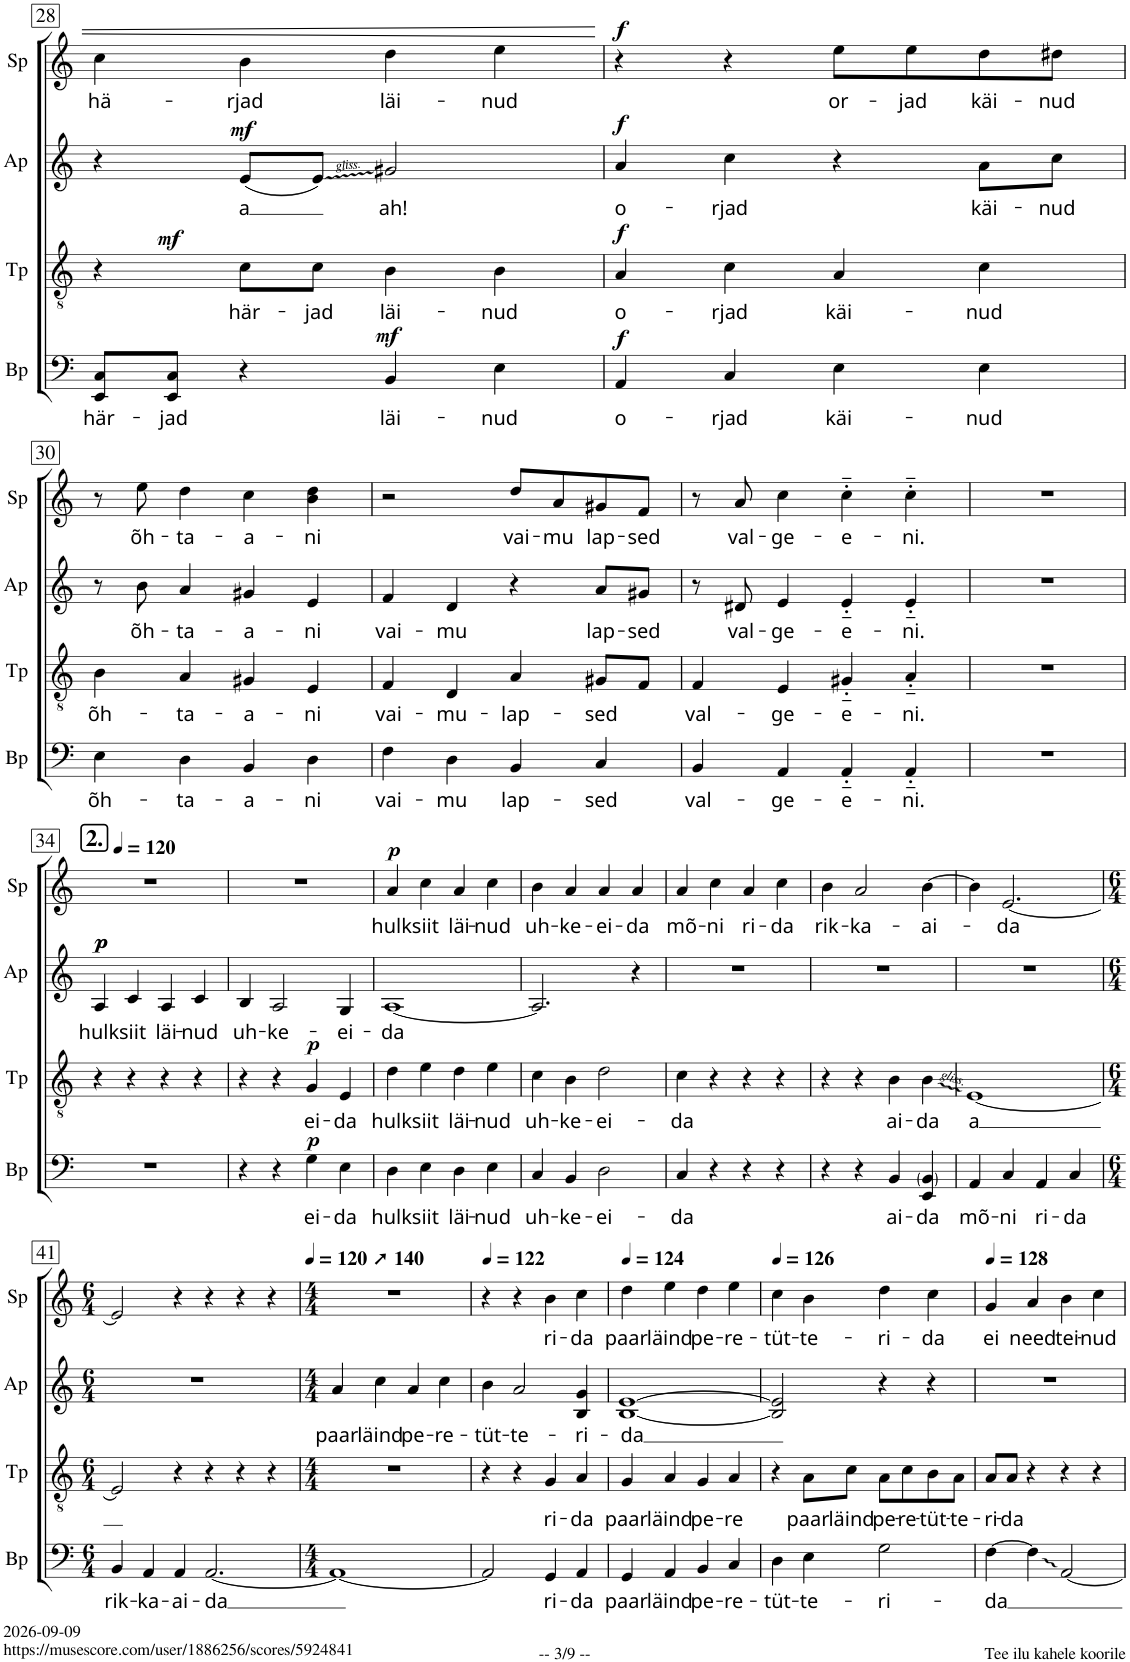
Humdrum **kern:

**kern	**text	**dynam	**kern	**text	**dynam	**kern	**text	**dynam	**kern	**text	**dynam	**kern	**kern	**dynam	**kern	**text	**dynam	**kern	**text	**dynam	**kern	**text	**dynam	**kern	**text	**dynam
*part9	*part9	*part9	*part8	*part8	*part8	*part7	*part7	*part7	*part6	*part6	*part6	*part5	*part5	*part5	*part4	*part4	*part4	*part3	*part3	*part3	*part2	*part2	*part2	*part1	*part1	*part1
*staff10	*staff10	*staff10	*staff9	*staff9	*staff9	*staff8	*staff8	*staff8	*staff7	*staff7	*staff7	*staff6	*staff5	*staff5/6	*staff4	*staff4	*staff4	*staff3	*staff3	*staff3	*staff2	*staff2	*staff2	*staff1	*staff1	*staff1
*I"Men	*	*	*I"Alto II	*	*	*I"Alto I	*	*	*I"Soprano	*	*	*I"Piano	*	*	*I"cp Basso	*	*	*I"cp Tenore	*	*	*I"cp Alto	*	*	*I"cp Soprano	*	*
*I'M.	*	*	*I'A2	*	*	*I'A1	*	*	*I'S.	*	*	*I'Pno.	*	*	*	*	*	*	*	*	*	*	*	*I'Sp	*	*
!!LO:PB:g=z
*clefF4	*	*	*clefG2	*	*	*clefG2	*	*	*clefG2	*	*	*clefF4	*clefG2	*	*clefF4	*	*	*clefGv2	*	*	*clefG2	*	*	*clefG2	*	*
*	*	*	*Trd1c2	*	*	*Trd1c2	*	*	*	*	*	*	*	*	*	*	*	*	*	*	*Trd1c2	*	*	*	*	*
*k[]	*	*	*k[]	*	*	*k[]	*	*	*k[]	*	*	*k[]	*k[]	*	*k[]	*	*	*k[]	*	*	*k[]	*	*	*k[]	*	*
*M4/4	*	*	*M4/4	*	*	*M4/4	*	*	*M4/4	*	*	*M4/4	*M4/4	*	*M4/4	*	*	*M4/4	*	*	*M4/4	*	*	*M4/4	*	*
*	*	*	*	*	*	*	*	*	*	*	*	*Xbrackettup	*	*	*	*	*	*	*	*	*	*	*	*	*	*
=28	=28	=28	=28	=28	=28	=28	=28	=28	=28	=28	=28	=28	=28	=28	=28	=28	=28	=28	=28	=28	=28	=28	=28	=28	=28	=28
!	!	!	!	!	!	!	!	!	!	!	!	!	!	!LO:DY:b=2	!	!LO:LY:b	!	!	!	!	!	!	!	!	!LO:LY:b	!
*	*	*	*	*	*	*	*	*	*	*	*	*	*	*	*	*	*	*^	*	*	*	*	*	*	*	*
4EE 4C	här-	.	4B	här-	.	4c	här-	.	4cc	hä-	.	6B	16d/LL	mf	8EE/ 8C/L	här-	.	4r	8ryy	.	.	4r	.	.	4cc\	hä-	.
.	.	.	.	.	.	.	.	.	.	.	.	.	16e/J	.	.	.	.	.	.	.	.	.	.	.	.	.	.
!	!	!	!	!	!	!	!	!	!	!	!	!	!	!	!	!LO:LY:b	!	!	!	!	!LO:DY:a	!	!	!	!	!	!
.	.	.	.	.	.	.	.	.	.	.	.	.	16f/L	.	8EE/ 8C/J	-jad	.	.	2..ryy	.	mf	.	.	.	.	.	.
.	.	.	.	.	.	.	.	.	.	.	.	6F	.	.	.	.	.	.	.	.	.	.	.	.	.	.	.
.	.	.	.	.	.	.	.	.	.	.	.	.	16g/JJ	.	.	.	.	.	.	.	.	.	.	.	.	.	.
!	!	!	!	!	!	!	!	!	!	!	!	!	!	!	!	!	!	!	!	!LO:LY:b	!	!	!LO:LY:b	!LO:DY:a	!	!LO:LY:b	!
4EE 4C	-jad	.	4d	-jad	.	4d	-jad	.	4b	-rjad	.	.	16g#X\LL	.	4r	.	.	8c\L	.	här-	.	(8e/L	a	mf	4b\	-rjad	.
.	.	.	.	.	.	.	.	.	.	.	.	.	16b\J	.	.	.	.	.	.	.	.	.	.	.	.	.	.
.	.	.	.	.	.	.	.	.	.	.	.	6c	.	.	.	.	.	.	.	.	.	.	.	.	.	.	.
!	!	!	!	!	!	!	!	!	!	!	!	!	!	!	!	!	!	!	!	!LO:LY:b	!	!	!	!	!	!	!
.	.	.	.	.	.	.	.	.	.	.	.	.	16cc\L	.	.	.	.	8c\J	.	-jad	.	8e/J)	.	.	.	.	.
.	.	.	.	.	.	.	.	.	.	.	.	.	16dd\JJ	.	.	.	.	.	.	.	.	.	.	.	.	.	.
*	*	*	*	*	*	*	*	*	*	*	*	*	*Xbrackettup	*	*	*	*	*	*	*	*	*	*	*	*	*	*
!	!	!	!	!	!	!	!	!	!	!	!	!	!	!	!	!LO:LY:b	!LO:DY:a	!	!	!LO:LY:b	!	!	!LO:LY:b	!	!	!LO:LY:b	!
4BB	läi-	.	4e	läi-	.	4e	läi-	.	4dd	läi-	.	6B	12bb\L	.	4BB/	läi-	mf	4B\	.	läi-	.	2g#X/	ah!	.	4dd\	läi-	.
.	.	.	.	.	.	.	.	.	.	.	.	.	12ff\	.	.	.	.	.	.	.	.	.	.	.	.	.	.
.	.	.	.	.	.	.	.	.	.	.	.	6e	12bb\J	.	.	.	.	.	.	.	.	.	.	.	.	.	.
!	!	!	!	!	!	!	!	!	!	!	!	!	!	!	!	!LO:LY:b	!	!	!	!LO:LY:b	!	!	!	!	!	!LO:LY:b	!
4E	-nud	.	4B	-nud	.	4g#X	-nud	.	4ee	-nud	.	.	12ee\L	.	4E\	-nud	.	4B\	.	-nud	.	.	.	.	4ee\	-nud	.
.	.	.	.	.	.	.	.	.	.	.	.	6E	12ccc\	.	.	.	.	.	.	.	.	.	.	.	.	.	.
.	.	.	.	.	.	.	.	.	.	.	.	.	12ee\J	.	.	.	.	.	.	.	.	.	.	.	.	.	.
=29	=29	=29	=29	=29	=29	=29	=29	=29	=29	=29	=29	=29	=29	=29	=29	=29	=29	=29	=29	=29	=29	=29	=29	=29	=29	=29	=29
!	!	!LO:DY:b	!	!	!LO:DY:b	!	!	!LO:DY:b	!	!	!LO:DY:b	!	!	!LO:DY:b	!	!LO:LY:b	!LO:DY:a	!	!	!LO:LY:b	!LO:DY:a	!	!LO:LY:b	!LO:DY:a	!	!	!LO:DY:a
*	*	*	*	*	*	*	*	*	*	*	*	*	*	*	*	*	*	*v	*v	*	*	*	*	*	*	*	*
4AA	o-	f	4A	o-	f	4a	o-	f	4r	.	f	1r	12A/L	mf	4AA/	o-	f	4A/	o-	f	4a/	o-	f	4r	.	f
.	.	.	.	.	.	.	.	.	.	.	.	.	12f/	.	.	.	.	.	.	.	.	.	.	.	.	.
.	.	.	.	.	.	.	.	.	.	.	.	.	12e/J	.	.	.	.	.	.	.	.	.	.	.	.	.
!	!	!	!	!	!	!	!	!	!	!	!	!	!	!	!	!LO:LY:b	!	!	!LO:LY:b	!	!	!LO:LY:b	!	!	!	!
4C	-rjad	.	4c	-rjad	.	4cc	-rjad	.	4r	.	.	.	12B/L	.	4C/	-rjad	.	4c\	-rjad	.	4cc\	-rjad	.	4r	.	.
.	.	.	.	.	.	.	.	.	.	.	.	.	12f/	.	.	.	.	.	.	.	.	.	.	.	.	.
.	.	.	.	.	.	.	.	.	.	.	.	.	12e/J	.	.	.	.	.	.	.	.	.	.	.	.	.
!	!	!	!	!	!	!	!	!	!	!	!	!	!	!	!	!LO:LY:b	!	!	!LO:LY:b	!	!	!	!	!	!LO:LY:b	!
4E	käi-	.	4A	käi-	.	4r	.	.	8ee\L	or-	.	.	12c/L	.	4E\	käi-	.	4A/	käi-	.	4r	.	.	8ee\L	or-	.
.	.	.	.	.	.	.	.	.	.	.	.	.	12a/	.	.	.	.	.	.	.	.	.	.	.	.	.
!	!	!	!	!	!	!	!	!	!	!	!	!	!	!	!	!	!	!	!	!	!	!	!	!	!LO:LY:b	!
.	.	.	.	.	.	.	.	.	8ee\J	-jad	.	.	.	.	.	.	.	.	.	.	.	.	.	8ee\	-jad	.
.	.	.	.	.	.	.	.	.	.	.	.	.	12e/J	.	.	.	.	.	.	.	.	.	.	.	.	.
!	!	!	!	!	!	!	!	!	!	!	!	!	!	!	!	!LO:LY:b	!	!	!LO:LY:b	!	!	!LO:LY:b	!	!	!LO:LY:b	!
4E	-nud	.	4c	-nud	.	8a\L	-käi-	.	8dd\L	käi-	.	.	12c#X/L	.	4E\	-nud	.	4c\	-nud	.	8a\L	-käi-	.	8dd\	käi-	.
.	.	.	.	.	.	.	.	.	.	.	.	.	12a/	.	.	.	.	.	.	.	.	.	.	.	.	.
!	!	!	!	!	!	!	!	!	!	!	!	!	!	!	!	!	!	!	!	!	!	!LO:LY:b	!	!	!LO:LY:b	!
.	.	.	.	.	.	8cc\J	-nud	.	8dd#X\J	-nud	.	.	.	.	.	.	.	.	.	.	8cc\J	-nud	.	8dd#X\J	-nud	.
.	.	.	.	.	.	.	.	.	.	.	.	.	12e/J	.	.	.	.	.	.	.	.	.	.	.	.	.
!!LO:LB:g=z
=30	=30	=30	=30	=30	=30	=30	=30	=30	=30	=30	=30	=30	=30	=30	=30	=30	=30	=30	=30	=30	=30	=30	=30	=30	=30	=30
!	!	!	!	!	!	!	!	!	!	!	!	!	!	!	!	!LO:LY:b	!	!	!LO:LY:b	!	!	!	!	!	!	!
4E	õh-	.	4e	õh-	.	4b	õh-	.	4ee	õh-	.	1r	12A/L	.	4E\	õh-	.	4B\	õh-	.	8r	.	.	8r	.	.
.	.	.	.	.	.	.	.	.	.	.	.	.	12a#X/	.	.	.	.	.	.	.	.	.	.	.	.	.
!	!	!	!	!	!	!	!	!	!	!	!	!	!	!	!	!	!	!	!	!	!	!LO:LY:b	!	!	!LO:LY:b	!
.	.	.	.	.	.	.	.	.	.	.	.	.	.	.	.	.	.	.	.	.	8b\	õh-	.	8ee\	õh-	.
.	.	.	.	.	.	.	.	.	.	.	.	.	12f/J	.	.	.	.	.	.	.	.	.	.	.	.	.
!	!	!	!	!	!	!	!	!	!	!	!	!	!	!	!	!LO:LY:b	!	!	!LO:LY:b	!	!	!LO:LY:b	!	!	!LO:LY:b	!
4D	-ta-	.	4a	-ta-	.	4a	-ta-	.	4dd	-ta-	.	.	12B/L	.	4D\	-ta-	.	4A/	-ta-	.	4a/	-ta-	.	4dd\	-ta-	.
.	.	.	.	.	.	.	.	.	.	.	.	.	12b/	.	.	.	.	.	.	.	.	.	.	.	.	.
.	.	.	.	.	.	.	.	.	.	.	.	.	12e/J	.	.	.	.	.	.	.	.	.	.	.	.	.
!	!	!	!	!	!	!	!	!	!	!	!	!	!	!	!	!LO:LY:b	!	!	!LO:LY:b	!	!	!LO:LY:b	!	!	!LO:LY:b	!
4BB	-a-	.	4g#X	-a-	.	4g#X	-a-	.	4cc	-a-	.	.	12g#X/L	.	4BB/	-a-	.	4G#X/	-a-	.	4g#X/	-a-	.	4cc\	-a-	.
.	.	.	.	.	.	.	.	.	.	.	.	.	12f/	.	.	.	.	.	.	.	.	.	.	.	.	.
.	.	.	.	.	.	.	.	.	.	.	.	.	12e/J	.	.	.	.	.	.	.	.	.	.	.	.	.
!	!	!	!	!	!	!	!	!	!	!	!	!	!	!	!	!LO:LY:b	!	!	!LO:LY:b	!	!	!LO:LY:b	!	!	!LO:LY:b	!
4D	-ni	.	4e	-ni	.	4e	-ni	.	4b 4dd	-ni	.	.	8r	.	4D\	-ni	.	4E/	-ni	.	4e/	-ni	.	4b\ 4dd\	-ni	.
.	.	.	.	.	.	.	.	.	.	.	.	.	16r	.	.	.	.	.	.	.	.	.	.	.	.	.
.	.	.	.	.	.	.	.	.	.	.	.	.	32cc\LLL	.	.	.	.	.	.	.	.	.	.	.	.	.
.	.	.	.	.	.	.	.	.	.	.	.	.	32dd\JJJ	.	.	.	.	.	.	.	.	.	.	.	.	.
=31	=31	=31	=31	=31	=31	=31	=31	=31	=31	=31	=31	=31	=31	=31	=31	=31	=31	=31	=31	=31	=31	=31	=31	=31	=31	=31
!	!	!	!	!	!	!	!	!	!	!	!	!	!	!	!	!LO:LY:b	!	!	!LO:LY:b	!	!	!LO:LY:b	!	!	!	!
4F	vai-	.	4f	vai-	.	4f	vai-	.	2r	.	.	1r	4ee	.	4F\	vai-	.	4F/	vai-	.	4f/	vai-	.	2r	.	.
!	!	!	!	!	!	!	!	!	!	!	!	!	!	!	!	!LO:LY:b	!	!	!LO:LY:b	!	!	!LO:LY:b	!	!	!	!
4D	-mu	.	4d	mu-	.	4d	-mu	.	.	.	.	.	8cc	.	4D\	-mu	.	4D/	mu-	.	4d/	-mu	.	.	.	.
.	.	.	.	.	.	.	.	.	.	.	.	.	16r	.	.	.	.	.	.	.	.	.	.	.	.	.
.	.	.	.	.	.	.	.	.	.	.	.	.	32dd\LLL	.	.	.	.	.	.	.	.	.	.	.	.	.
.	.	.	.	.	.	.	.	.	.	.	.	.	32ee\JJJ	.	.	.	.	.	.	.	.	.	.	.	.	.
!	!	!	!	!	!	!	!	!	!	!	!	!	!	!	!	!LO:LY:b	!	!	!LO:LY:b	!	!	!	!	!	!LO:LY:b	!
4BB	lap-	.	4a	-lap-	.	4r	.	.	8dd\L	vai-	.	.	4ff	.	4BB/	lap-	.	4A/	-lap-	.	4r	.	.	8dd/L	vai-	.
!	!	!	!	!	!	!	!	!	!	!	!	!	!	!	!	!	!	!	!	!	!	!	!	!	!LO:LY:b	!
.	.	.	.	.	.	.	.	.	8a\J	-mu	.	.	.	.	.	.	.	.	.	.	.	.	.	8a/	-mu	.
!	!	!	!	!	!	!	!	!	!	!	!	!	!	!	!	!LO:LY:b	!	!	!LO:LY:b	!	!	!LO:LY:b	!	!	!LO:LY:b	!
4C	-sed	.	8g#X/L	-sed	.	8a/L	lap-	.	8g#X/L	lap-	.	.	8b	.	4C/	-sed	.	8G#X/L	-sed	.	8a/L	lap-	.	8g#X/	lap-	.
!	!	!	!	!	!	!	!	!	!	!	!	!	!	!	!	!	!	!	!	!	!	!LO:LY:b	!	!	!LO:LY:b	!
.	.	.	8f/J	.	.	8g#X/J	-sed	.	8f/J	-sed	.	.	16r	.	.	.	.	8F/J	.	.	8g#X/J	-sed	.	8f/J	-sed	.
.	.	.	.	.	.	.	.	.	.	.	.	.	32ee\LLL	.	.	.	.	.	.	.	.	.	.	.	.	.
.	.	.	.	.	.	.	.	.	.	.	.	.	32ff\JJJ	.	.	.	.	.	.	.	.	.	.	.	.	.
=32	=32	=32	=32	=32	=32	=32	=32	=32	=32	=32	=32	=32	=32	=32	=32	=32	=32	=32	=32	=32	=32	=32	=32	=32	=32	=32
!	!	!	!	!	!	!	!	!	!	!	!	!	!	!	!	!LO:LY:b	!	!	!LO:LY:b	!	!	!	!	!	!	!
4BB	val-	.	4f	val-	.	8r	.	.	8r	.	.	4r	2gg#X	.	4BB/	val-	.	4F/	val-	.	8r	.	.	8r	.	.
!	!	!	!	!	!	!	!	!	!	!	!	!	!	!	!	!	!	!	!	!	!	!LO:LY:b	!	!	!LO:LY:b	!
.	.	.	.	.	.	8d#X	val-	.	8a	val-	.	.	.	.	.	.	.	.	.	.	8d#X/	val-	.	8a/	val-	.
!	!	!	!	!	!	!	!	!	!	!	!	!	!	!	!	!LO:LY:b	!	!	!LO:LY:b	!	!	!LO:LY:b	!	!	!LO:LY:b	!
4AA	-ge-	.	4e	-ge-	.	4e	-ge-	.	4cc	-ge-	.	4r	.	.	4AA/	-ge-	.	4E/	-ge-	.	4e/	-ge-	.	4cc\	-ge-	.
!	!	!	!	!	!	!	!	!	!	!	!	!	!	!	!	!LO:LY:b	!	!	!LO:LY:b	!	!	!LO:LY:b	!	!	!LO:LY:b	!
4AA'~	-e-	.	4e'~	-e-	.	4g#X'~	-e-	.	4cc'~	-e-	.	4r	2e 2g#X 2b 2dd 2ff	.	4AA'~/	-e-	.	4G#X'~/	-e-	.	4e'~/	-e-	.	4cc'~\	-e-	.
!	!	!	!	!	!	!	!	!	!	!	!	!	!	!	!	!LO:LY:b	!	!	!LO:LY:b	!	!	!LO:LY:b	!	!	!LO:LY:b	!
4AA'~	-ni.	.	4e'~	-ni.	.	4a'~	-ni.	.	4cc'~	-ni.	.	4AA 4A	.	.	4AA'~/	-ni.	.	4A'~/	-ni.	.	4e'~/	-ni.	.	4cc'~\	-ni.	.
=33	=33	=33	=33	=33	=33	=33	=33	=33	=33	=33	=33	=33	=33	=33	=33	=33	=33	=33	=33	=33	=33	=33	=33	=33	=33	=33
1r	.	.	1r	.	.	1r	.	.	1r	.	.	1r	1r	.	1r	.	.	1r	.	.	1r	.	.	1r	.	.
!!LO:LB:g=z
=34	=34	=34	=34	=34	=34	=34	=34	=34	=34	=34	=34	=34	=34	=34	=34	=34	=34	=34	=34	=34	=34	=34	=34	=34	=34	=34
!!LO:REH:place=s1:a:B:cj:fs=14:t=2.
*	*	*	*	*	*	*	*	*	*	*	*	*	*	*	*	*	*	*	*	*	*	*	*	*MM120	*	*
!	!	!	!	!	!LO:DY:b	!	!	!	!	!	!	!	!	!	!	!	!	!	!	!	!	!LO:LY:b	!	!	!	!
!	!	!	!	!	!LO:DY:n=1:b	!	!	!	!	!	!	!	!	!	!	!	!	!	!	!	!	!	!LO:DY:a	!	!	!
!	!	!	!	!	!	!	!	!	!	!	!	!	!	!	!	!	!	!	!	!	!	!	!LO:DY:n=1:a	!	!	!
1r	.	.	4A	hulk	p p	4r	.	.	1r	.	.	1r	1r	.	1r	.	.	4r	.	.	4A/	hulk	p p	1r	.	.
!	!	!	!	!	!	!	!	!	!	!	!	!	!	!	!	!	!	!	!	!	!	!LO:LY:b	!	!	!	!
.	.	.	4c	siit	.	4r	.	.	.	.	.	.	.	.	.	.	.	4r	.	.	4c/	siit	.	.	.	.
!	!	!	!	!	!	!	!	!	!	!	!	!	!	!	!	!	!	!	!	!	!	!LO:LY:b	!	!	!	!
.	.	.	4A	läi-	.	4r	.	.	.	.	.	.	.	.	.	.	.	4r	.	.	4A/	läi-	.	.	.	.
!	!	!	!	!	!	!	!	!	!	!	!	!	!	!	!	!	!	!	!	!	!	!LO:LY:b	!	!	!	!
.	.	.	4c	-nud	.	4r	.	.	.	.	.	.	.	.	.	.	.	4r	.	.	4c/	-nud	.	.	.	.
=35	=35	=35	=35	=35	=35	=35	=35	=35	=35	=35	=35	=35	=35	=35	=35	=35	=35	=35	=35	=35	=35	=35	=35	=35	=35	=35
!	!	!	!	!	!	!	!	!	!	!	!	!	!	!	!	!	!	!	!	!	!	!LO:LY:b	!	!	!	!
4r	.	.	4B	uh-	.	4r	.	.	1r	.	.	1r	1r	.	4r	.	.	4r	.	.	4B/	uh-	.	1r	.	.
!	!	!	!	!	!	!	!	!	!	!	!	!	!	!	!	!	!	!	!	!	!	!LO:LY:b	!	!	!	!
4r	.	.	2A	-ke-	.	4r	.	.	.	.	.	.	.	.	4r	.	.	4r	.	.	2A/	-ke-	.	.	.	.
!	!	!LO:DY:b	!	!	!	!	!	!LO:DY:b	!	!	!	!	!	!	!	!LO:LY:b	!LO:DY:a	!	!LO:LY:b	!LO:DY:a	!	!	!	!	!	!
4G	-ei-	p	.	.	.	4g	-ei-	p	.	.	.	.	.	.	4G\	-ei-	p	4G/	-ei-	p	.	.	.	.	.	.
!	!	!	!	!	!	!	!	!	!	!	!	!	!	!	!	!LO:LY:b	!	!	!LO:LY:b	!	!	!LO:LY:b	!	!	!	!
4E	-da	.	4G	-ei-	.	4e	-da	.	.	.	.	.	.	.	4E\	-da	.	4E/	-da	.	4G/	-ei-	.	.	.	.
=36	=36	=36	=36	=36	=36	=36	=36	=36	=36	=36	=36	=36	=36	=36	=36	=36	=36	=36	=36	=36	=36	=36	=36	=36	=36	=36
!	!	!	!	!	!	!	!	!	!	!	!LO:DY:b	!	!	!	!	!LO:LY:b	!	!	!LO:LY:b	!	!	!LO:LY:b	!	!	!LO:LY:b	!LO:DY:a
4D	hulk	.	[1A	-da	.	4a	hulk	.	4dd	hulk	p	1r	1r	.	4D\	hulk	.	4d\	hulk	.	[1A	-da	.	4a/	hulk	p
!	!	!	!	!	!	!	!	!	!	!	!	!	!	!	!	!LO:LY:b	!	!	!LO:LY:b	!	!	!	!	!	!LO:LY:b	!
4E	siit	.	.	.	.	4cc	siit	.	4ee	siit	.	.	.	.	4E\	siit	.	4e\	siit	.	.	.	.	4cc\	siit	.
!	!	!	!	!	!	!	!	!	!	!	!	!	!	!	!	!LO:LY:b	!	!	!LO:LY:b	!	!	!	!	!	!LO:LY:b	!
4D	läi-	.	.	.	.	4a	läi-	.	4dd	läi-	.	.	.	.	4D\	läi-	.	4d\	läi-	.	.	.	.	4a/	läi-	.
!	!	!	!	!	!	!	!	!	!	!	!	!	!	!	!	!LO:LY:b	!	!	!LO:LY:b	!	!	!	!	!	!LO:LY:b	!
4E	-nud	.	.	.	.	4cc	-nud	.	4ee	-nud	.	.	.	.	4E\	-nud	.	4e\	-nud	.	.	.	.	4cc\	-nud	.
=37	=37	=37	=37	=37	=37	=37	=37	=37	=37	=37	=37	=37	=37	=37	=37	=37	=37	=37	=37	=37	=37	=37	=37	=37	=37	=37
!	!	!	!	!	!	!	!	!	!	!	!	!	!	!	!	!LO:LY:b	!	!	!LO:LY:b	!	!	!	!	!	!LO:LY:b	!
4C	uh-	.	2.A]	.	.	4cc	uh-	.	4cc	uh-	.	1r	1r	.	4C/	uh-	.	4c\	uh-	.	2.A/]	.	.	4b\	uh-	.
!	!	!	!	!	!	!	!	!	!	!	!	!	!	!	!	!LO:LY:b	!	!	!LO:LY:b	!	!	!	!	!	!LO:LY:b	!
4BB	-ke-	.	.	.	.	4b	-ke-	.	4b	-ke-	.	.	.	.	4BB/	-ke-	.	4B\	-ke-	.	.	.	.	4a/	-ke-	.
!	!	!	!	!	!	!	!	!	!	!	!	!	!	!	!	!LO:LY:b	!	!	!LO:LY:b	!	!	!	!	!	!LO:LY:b	!
2D	-ei-	.	.	.	.	2dd	-ei-	.	4a	-ei-	.	.	.	.	2D\	-ei-	.	2d\	-ei-	.	.	.	.	4a/	-ei-	.
!	!	!	!	!	!	!	!	!	!	!	!	!	!	!	!	!	!	!	!	!	!	!	!	!	!LO:LY:b	!
.	.	.	4r	.	.	.	.	.	4a	-da	.	.	.	.	.	.	.	.	.	.	4r	.	.	4a/	-da	.
=38	=38	=38	=38	=38	=38	=38	=38	=38	=38	=38	=38	=38	=38	=38	=38	=38	=38	=38	=38	=38	=38	=38	=38	=38	=38	=38
!	!	!	!	!	!	!	!	!	!	!	!	!	!	!	!	!LO:LY:b	!	!	!LO:LY:b	!	!	!	!	!	!LO:LY:b	!
4C	-da	.	1r	.	.	4cc	-da	.	4a	mõ-	.	1r	1r	.	4C/	-da	.	4c\	-da	.	1r	.	.	4a/	mõ-	.
!	!	!	!	!	!	!	!	!	!	!	!	!	!	!	!	!	!	!	!	!	!	!	!	!	!LO:LY:b	!
4r	.	.	.	.	.	4r	.	.	4cc	-ni	.	.	.	.	4r	.	.	4r	.	.	.	.	.	4cc\	-ni	.
!	!	!	!	!	!	!	!	!	!	!	!	!	!	!	!	!	!	!	!	!	!	!	!	!	!LO:LY:b	!
4r	.	.	.	.	.	4r	.	.	4a	ri-	.	.	.	.	4r	.	.	4r	.	.	.	.	.	4a/	ri-	.
!	!	!	!	!	!	!	!	!	!	!	!	!	!	!	!	!	!	!	!	!	!	!	!	!	!LO:LY:b	!
4r	.	.	.	.	.	4r	.	.	4cc	-da	.	.	.	.	4r	.	.	4r	.	.	.	.	.	4cc\	-da	.
=39	=39	=39	=39	=39	=39	=39	=39	=39	=39	=39	=39	=39	=39	=39	=39	=39	=39	=39	=39	=39	=39	=39	=39	=39	=39	=39
!	!	!	!	!	!	!	!	!	!	!	!	!	!	!	!	!	!	!	!	!	!	!	!	!	!LO:LY:b	!
4r	.	.	1r	.	.	4r	.	.	4b	rik-	.	1r	1r	.	4r	.	.	4r	.	.	1r	.	.	4b\	rik-	.
!	!	!	!	!	!	!	!	!	!	!	!	!	!	!	!	!	!	!	!	!	!	!	!	!	!LO:LY:b	!
4r	.	.	.	.	.	4r	.	.	2a	-ka-	.	.	.	.	4r	.	.	4r	.	.	.	.	.	2a/	-ka-	.
!	!	!	!	!	!	!	!	!	!	!	!	!	!	!	!	!LO:LY:b	!	!	!LO:LY:b	!	!	!	!	!	!	!
4BB	-ai-	.	.	.	.	4b	ai-	.	.	.	.	.	.	.	4BB/	-ai-	.	4B\	ai-	.	.	.	.	.	.	.
!	!	!	!	!	!	!	!	!	!	!	!	!	!	!	!	!LO:LY:b	!	!	!LO:LY:b	!	!	!	!	!	!LO:LY:b	!
4EE 4BB	-da	.	.	.	.	4b	-da	.	[4b	-ai-	.	.	.	.	4EE/ 4BB/	-da	.	4B\	-da	.	.	.	.	[4b\	-ai-	.
=40	=40	=40	=40	=40	=40	=40	=40	=40	=40	=40	=40	=40	=40	=40	=40	=40	=40	=40	=40	=40	=40	=40	=40	=40	=40	=40
!	!	!	!	!	!	!	!	!	!	!	!	!	!	!	!	!LO:LY:b	!	!	!LO:LY:b	!	!	!	!	!	!	!
4AA	mõ-	.	1r	.	.	[1e	a	.	4b]	.	.	1r	1r	.	4AA/	mõ-	.	[1E	a	.	1r	.	.	4b\]	.	.
!	!	!	!	!	!	!	!	!	!	!	!	!	!	!	!	!LO:LY:b	!	!	!	!	!	!	!	!	!LO:LY:b	!
4C	-ni	.	.	.	.	.	.	.	[2.e	-da	.	.	.	.	4C/	-ni	.	.	.	.	.	.	.	[2.e/	-da	.
!	!	!	!	!	!	!	!	!	!	!	!	!	!	!	!	!LO:LY:b	!	!	!	!	!	!	!	!	!	!
4AA	ri-	.	.	.	.	.	.	.	.	.	.	.	.	.	4AA/	ri-	.	.	.	.	.	.	.	.	.	.
!	!	!	!	!	!	!	!	!	!	!	!	!	!	!	!	!LO:LY:b	!	!	!	!	!	!	!	!	!	!
4C	-da	.	.	.	.	.	.	.	.	.	.	.	.	.	4C/	-da	.	.	.	.	.	.	.	.	.	.
!!LO:LB:g=z
=41	=41	=41	=41	=41	=41	=41	=41	=41	=41	=41	=41	=41	=41	=41	=41	=41	=41	=41	=41	=41	=41	=41	=41	=41	=41	=41
*M6/4	*	*	*M6/4	*	*	*M6/4	*	*	*M6/4	*	*	*M6/4	*M6/4	*	*M6/4	*	*	*M6/4	*	*	*M6/4	*	*	*M6/4	*	*
!	!	!	!	!	!	!	!	!	!	!	!	!	!	!	!	!LO:LY:b	!	!	!	!	!	!	!	!	!	!
4BB	rik-	.	1.r	.	.	2e]	.	.	2e]	.	.	1.r	1.r	.	4BB/	rik-	.	2E/]	.	.	1.r	.	.	2e/]	.	.
!	!	!	!	!	!	!	!	!	!	!	!	!	!	!	!	!LO:LY:b	!	!	!	!	!	!	!	!	!	!
4AA	-ka-	.	.	.	.	.	.	.	.	.	.	.	.	.	4AA/	-ka-	.	.	.	.	.	.	.	.	.	.
!	!	!	!	!	!	!	!	!	!	!	!	!	!	!	!	!LO:LY:b	!	!	!	!	!	!	!	!	!	!
4AA	-ai-	.	.	.	.	4r	.	.	4r	.	.	.	.	.	4AA/	-ai-	.	4r	.	.	.	.	.	4r	.	.
!	!	!	!	!	!	!	!	!	!	!	!	!	!	!	!	!LO:LY:b	!	!	!	!	!	!	!	!	!	!
[2.AA	-da	.	.	.	.	4r	.	.	4r	.	.	.	.	.	[2.AA/	-da	.	4r	.	.	.	.	.	4r	.	.
.	.	.	.	.	.	4r	.	.	4r	.	.	.	.	.	.	.	.	4r	.	.	.	.	.	4r	.	.
.	.	.	.	.	.	4r	.	.	4r	.	.	.	.	.	.	.	.	4r	.	.	.	.	.	4r	.	.
=42	=42	=42	=42	=42	=42	=42	=42	=42	=42	=42	=42	=42	=42	=42	=42	=42	=42	=42	=42	=42	=42	=42	=42	=42	=42	=42
*M4/4	*	*	*M4/4	*	*	*M4/4	*	*	*M4/4	*	*	*M4/4	*M4/4	*	*M4/4	*	*	*M4/4	*	*	*M4/4	*	*	*M4/4	*	*
*	*	*	*	*	*	*	*	*	*	*	*	*	*	*	*	*	*	*	*	*	*	*	*	*MM120	*	*
!	!	!	!	!	!	!	!	!	!	!	!	!	!	!	!	!	!	!	!	!	!	!	!	!LO:TX:a:B:t=➚ 140	!	!
!	!	!	!	!	!	!	!	!	!	!	!	!	!	!	!	!	!	!	!	!	!	!LO:LY:b	!	!	!	!
1AA_	.	.	4a	paar	.	1r	.	.	1r	.	.	1r	1r	.	1AA_	.	.	1r	.	.	4a/	paar	.	1r	.	.
!	!	!	!	!	!	!	!	!	!	!	!	!	!	!	!	!	!	!	!	!	!	!LO:LY:b	!	!	!	!
.	.	.	4cc	läind	.	.	.	.	.	.	.	.	.	.	.	.	.	.	.	.	4cc\	läind	.	.	.	.
!	!	!	!	!	!	!	!	!	!	!	!	!	!	!	!	!	!	!	!	!	!	!LO:LY:b	!	!	!	!
.	.	.	4a	pe-	.	.	.	.	.	.	.	.	.	.	.	.	.	.	.	.	4a/	pe-	.	.	.	.
!	!	!	!	!	!	!	!	!	!	!	!	!	!	!	!	!	!	!	!	!	!	!LO:LY:b	!	!	!	!
.	.	.	4cc	-re-	.	.	.	.	.	.	.	.	.	.	.	.	.	.	.	.	4cc\	-re-	.	.	.	.
=43	=43	=43	=43	=43	=43	=43	=43	=43	=43	=43	=43	=43	=43	=43	=43	=43	=43	=43	=43	=43	=43	=43	=43	=43	=43	=43
*	*	*	*	*	*	*	*	*	*	*	*	*	*	*	*	*	*	*	*	*	*	*	*	*MM122	*	*
!	!	!	!	!	!	!	!	!	!	!	!	!	!	!	!	!	!	!	!	!	!	!LO:LY:b	!	!	!	!
2AA]	.	.	4b	-tüt-	.	4r	.	.	4r	.	.	1r	1r	.	2AA/]	.	.	4r	.	.	4b\	-tüt-	.	4r	.	.
!	!	!	!	!	!	!	!	!	!	!	!	!	!	!	!	!	!	!	!	!	!	!LO:LY:b	!	!	!	!
.	.	.	2a	-te-	.	4r	.	.	4r	.	.	.	.	.	.	.	.	4r	.	.	2a/	-te-	.	4r	.	.
!	!	!	!	!	!	!	!	!	!	!	!	!	!	!	!	!LO:LY:b	!	!	!LO:LY:b	!	!	!	!	!	!LO:LY:b	!
4GG	ri-	.	.	.	.	4g	ri-	.	4b	ri-	.	.	.	.	4GG/	ri-	.	4G/	ri-	.	.	.	.	4b\	ri-	.
!	!	!	!	!	!	!	!	!	!	!	!	!	!	!	!	!LO:LY:b	!	!	!LO:LY:b	!	!	!LO:LY:b	!	!	!LO:LY:b	!
4AA	-da	.	4B 4g	-ri-	.	4a	-da	.	4cc	-da	.	.	.	.	4AA/	-da	.	4A/	-da	.	4B/ 4g/	-ri-	.	4cc\	-da	.
=44	=44	=44	=44	=44	=44	=44	=44	=44	=44	=44	=44	=44	=44	=44	=44	=44	=44	=44	=44	=44	=44	=44	=44	=44	=44	=44
*	*	*	*	*	*	*	*	*	*	*	*	*	*	*	*	*	*	*	*	*	*	*	*	*MM124	*	*
!	!	!	!	!	!	!	!	!	!	!	!	!	!	!	!	!LO:LY:b	!	!	!LO:LY:b	!	!	!LO:LY:b	!	!	!LO:LY:b	!
4GG	paar	.	[1B [1e	-da	.	4g	paar	.	4dd	paar	.	1r	1r	.	4GG/	paar	.	4G/	paar	.	[1B [1e	-da	.	4dd\	paar	.
!	!	!	!	!	!	!	!	!	!	!	!	!	!	!	!	!LO:LY:b	!	!	!LO:LY:b	!	!	!	!	!	!LO:LY:b	!
4AA	läind	.	.	.	.	4a	läind	.	4ee	läind	.	.	.	.	4AA/	läind	.	4A/	läind	.	.	.	.	4ee\	läind	.
!	!	!	!	!	!	!	!	!	!	!	!	!	!	!	!	!LO:LY:b	!	!	!LO:LY:b	!	!	!	!	!	!LO:LY:b	!
4BB	pe-	.	.	.	.	4g	pe-	.	4dd	pe-	.	.	.	.	4BB/	pe-	.	4G/	pe-	.	.	.	.	4dd\	pe-	.
!	!	!	!	!	!	!	!	!	!	!	!	!	!	!	!	!LO:LY:b	!	!	!LO:LY:b	!	!	!	!	!	!LO:LY:b	!
4C	-re-	.	.	.	.	4a	-re	.	4ee	-re-	.	.	.	.	4C/	-re-	.	4A/	-re	.	.	.	.	4ee\	-re-	.
=45	=45	=45	=45	=45	=45	=45	=45	=45	=45	=45	=45	=45	=45	=45	=45	=45	=45	=45	=45	=45	=45	=45	=45	=45	=45	=45
*	*	*	*	*	*	*	*	*	*	*	*	*	*	*	*	*	*	*	*	*	*	*	*	*MM126	*	*
!	!	!	!	!	!	!	!	!	!	!	!	!	!	!	!	!LO:LY:b	!	!	!	!	!	!	!	!	!LO:LY:b	!
4D	-tüt-	.	2B] 2e]	.	.	4r	.	.	4cc	-tüt-	.	1r	1r	.	4D\	-tüt-	.	4r	.	.	2B/] 2e/]	.	.	4cc\	-tüt-	.
!	!	!	!	!	!	!	!	!	!	!	!	!	!	!	!	!LO:LY:b	!	!	!LO:LY:b	!	!	!	!	!	!LO:LY:b	!
4E	-te-	.	.	.	.	8a\L	paar	.	4b	-te-	.	.	.	.	4E\	-te-	.	8A\L	paar	.	.	.	.	4b\	-te-	.
!	!	!	!	!	!	!	!	!	!	!	!	!	!	!	!	!	!	!	!LO:LY:b	!	!	!	!	!	!	!
.	.	.	.	.	.	8cc\J	läind	.	.	.	.	.	.	.	.	.	.	8c\J	läind	.	.	.	.	.	.	.
!	!	!	!	!	!	!	!	!	!	!	!	!	!	!	!	!LO:LY:b	!	!	!LO:LY:b	!	!	!	!	!	!LO:LY:b	!
2G	-ri-	.	4r	.	.	8a\L	pe-	.	4dd	-ri-	.	.	.	.	2G\	-ri-	.	8A\L	pe-	.	4r	.	.	4dd\	-ri-	.
!	!	!	!	!	!	!	!	!	!	!	!	!	!	!	!	!	!	!	!LO:LY:b	!	!	!	!	!	!	!
.	.	.	.	.	.	8cc\J	-re-	.	.	.	.	.	.	.	.	.	.	8c\	-re-	.	.	.	.	.	.	.
!	!	!	!	!	!	!	!	!	!	!	!	!	!	!	!	!	!	!	!LO:LY:b	!	!	!	!	!	!LO:LY:b	!
.	.	.	4r	.	.	8b/L	-tüt-	.	4cc	-da	.	.	.	.	.	.	.	8B\	-tüt-	.	4r	.	.	4cc\	-da	.
!	!	!	!	!	!	!	!	!	!	!	!	!	!	!	!	!	!	!	!LO:LY:b	!	!	!	!	!	!	!
.	.	.	.	.	.	8a/J	-te-	.	.	.	.	.	.	.	.	.	.	8A\J	-te-	.	.	.	.	.	.	.
=46	=46	=46	=46	=46	=46	=46	=46	=46	=46	=46	=46	=46	=46	=46	=46	=46	=46	=46	=46	=46	=46	=46	=46	=46	=46	=46
*	*	*	*	*	*	*	*	*	*	*	*	*	*	*	*	*	*	*	*	*	*	*	*	*MM128	*	*
!	!	!	!	!	!	!	!	!	!	!	!	!	!	!	!	!LO:LY:b	!	!	!LO:LY:b	!	!	!	!	!	!LO:LY:b	!
[4F	-da	.	1r	.	.	8a/L	-ri-	.	4g	ei	.	1r	1r	.	[4F\	-da	.	8A/L	-ri-	.	1r	.	.	4g/	ei	.
!	!	!	!	!	!	!	!	!	!	!	!	!	!	!	!	!	!	!	!LO:LY:b	!	!	!	!	!	!	!
.	.	.	.	.	.	8a/J	-da	.	.	.	.	.	.	.	.	.	.	8A/J	-da	.	.	.	.	.	.	.
!	!	!	!	!	!	!	!	!	!	!	!	!	!	!	!	!	!	!	!	!	!	!	!	!	!LO:LY:b	!
4F]	.	.	.	.	.	4r	.	.	4a	need	.	.	.	.	4F\]	.	.	4r	.	.	.	.	.	4a/	need	.
!	!	!	!	!	!	!	!	!	!	!	!	!	!	!	!	!	!	!	!	!	!	!	!	!	!LO:LY:b	!
[2AA	.	.	.	.	.	4r	.	.	4b	tei-	.	.	.	.	[2AA/	.	.	4r	.	.	.	.	.	4b\	tei-	.
!	!	!	!	!	!	!	!	!	!	!	!	!	!	!	!	!	!	!	!	!	!	!	!	!	!LO:LY:b	!
.	.	.	.	.	.	4r	.	.	4cc	-nud	.	.	.	.	.	.	.	4r	.	.	.	.	.	4cc\	-nud	.
=	=	=	=	=	=	=	=	=	=	=	=	=	=	=	=	=	=	=	=	=	=	=	=	=	=	=
*-	*-	*-	*-	*-	*-	*-	*-	*-	*-	*-	*-	*-	*-	*-	*-	*-	*-	*-	*-	*-	*-	*-	*-	*-	*-	*-
